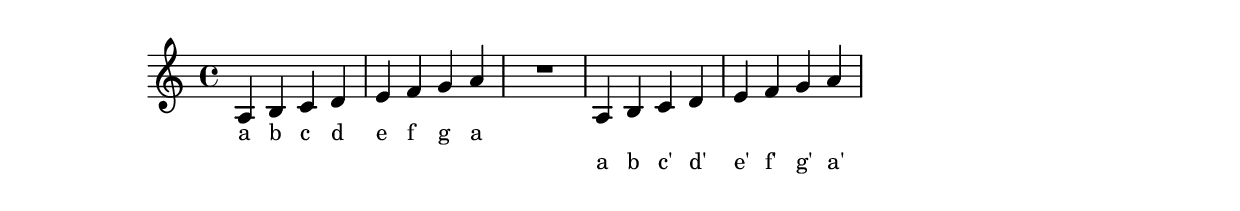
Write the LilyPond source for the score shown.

%% Do not edit this file; it is automatically
%% generated from LSR http://lsr.dsi.unimi.it
%% This file is in the public domain.
\version "2.12.2"

\header {
  lsrtags = "tweaks-and-overrides"

%% Translation of GIT committish: a874fda3641c9e02f61be5c41b215b8304b8ed00
  texidoces = "
Se puede usar el contexto @code{NoteNames} para imprimir el valor
textual de las notas.  La propiedad @code{printOctaveNames} activa o
desactiva la representación de la octava de las notas.

"
  doctitlees = "Impresión de los nombres de las notas con o sin indicación de la octava"



  texidoc = "
The @code{NoteNames} context can be used to print the text value of
notes.  The @code{printOctaveNames} property turns on or off the
representation of the octave of the note.

"
  doctitle = "Printing note names with and without an octave marker"
} % begin verbatim

scale = \relative c' {
  a4 b c d
  e4 f g a
}

\new Staff {
  <<
    \scale
    \context NoteNames {
      \set printOctaveNames = ##f
      \scale
    }
  >>
  R1
  <<
    \scale
    \context NoteNames {
      \set printOctaveNames = ##t
      \scale
    }
  >>
}

